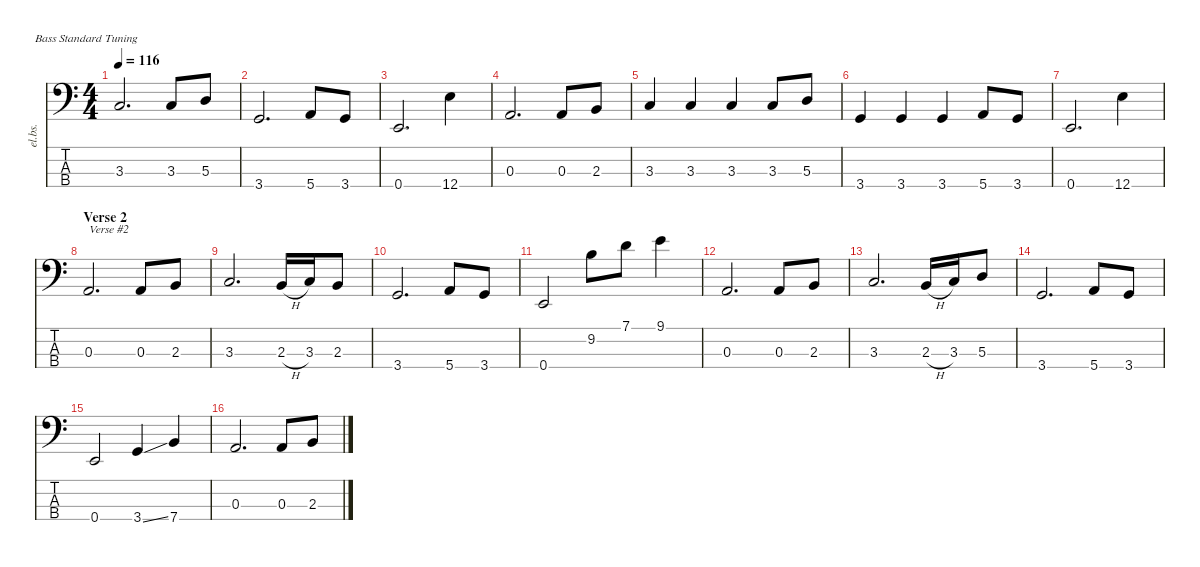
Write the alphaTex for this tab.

\defaultSystemsLayout 4
\hideDynamics
\bracketExtendMode nobrackets
\track ("BASS" "el.bs.") {instrument electricbasspick}
\staff {score tabs}
\tuning (G2 D2 A1 E1)
\ts (4 4)
\tempo 116
\clef f4
\ks c
3.3.2{d dy f} 3.3.8 5.3.8 |
3.4.2{d} 5.4.8 3.4.8 |
0.4.2{d} 12.4.4 |
0.3.2{d} 0.3.8 2.3.8 |
3.3.4 3.3.4 3.3.4 3.3.8 5.3.8 |
3.4.4 3.4.4 3.4.4 5.4.8 3.4.8 |
0.4.2{d} 12.4.4 |
\section ("" "Verse 2")
0.3.2{d txt "Verse #2"} 0.3.8 2.3.8 |
3.3.2{d} 2.3{h}.16 3.3.16 2.3.8 |
3.4.2{d} 5.4.8 3.4.8 |
0.4.2 9.2.8 7.1.8 9.1.4 |
0.3.2{d} 0.3.8 2.3.8 |
3.3.2{d} 2.3{h}.16 3.3.16 5.3.8 |
3.4.2{d} 5.4.8 3.4.8 |
0.4.2 3.4{ss}.4 7.4.4 |
0.3.2{d} 0.3.8 2.3.8
